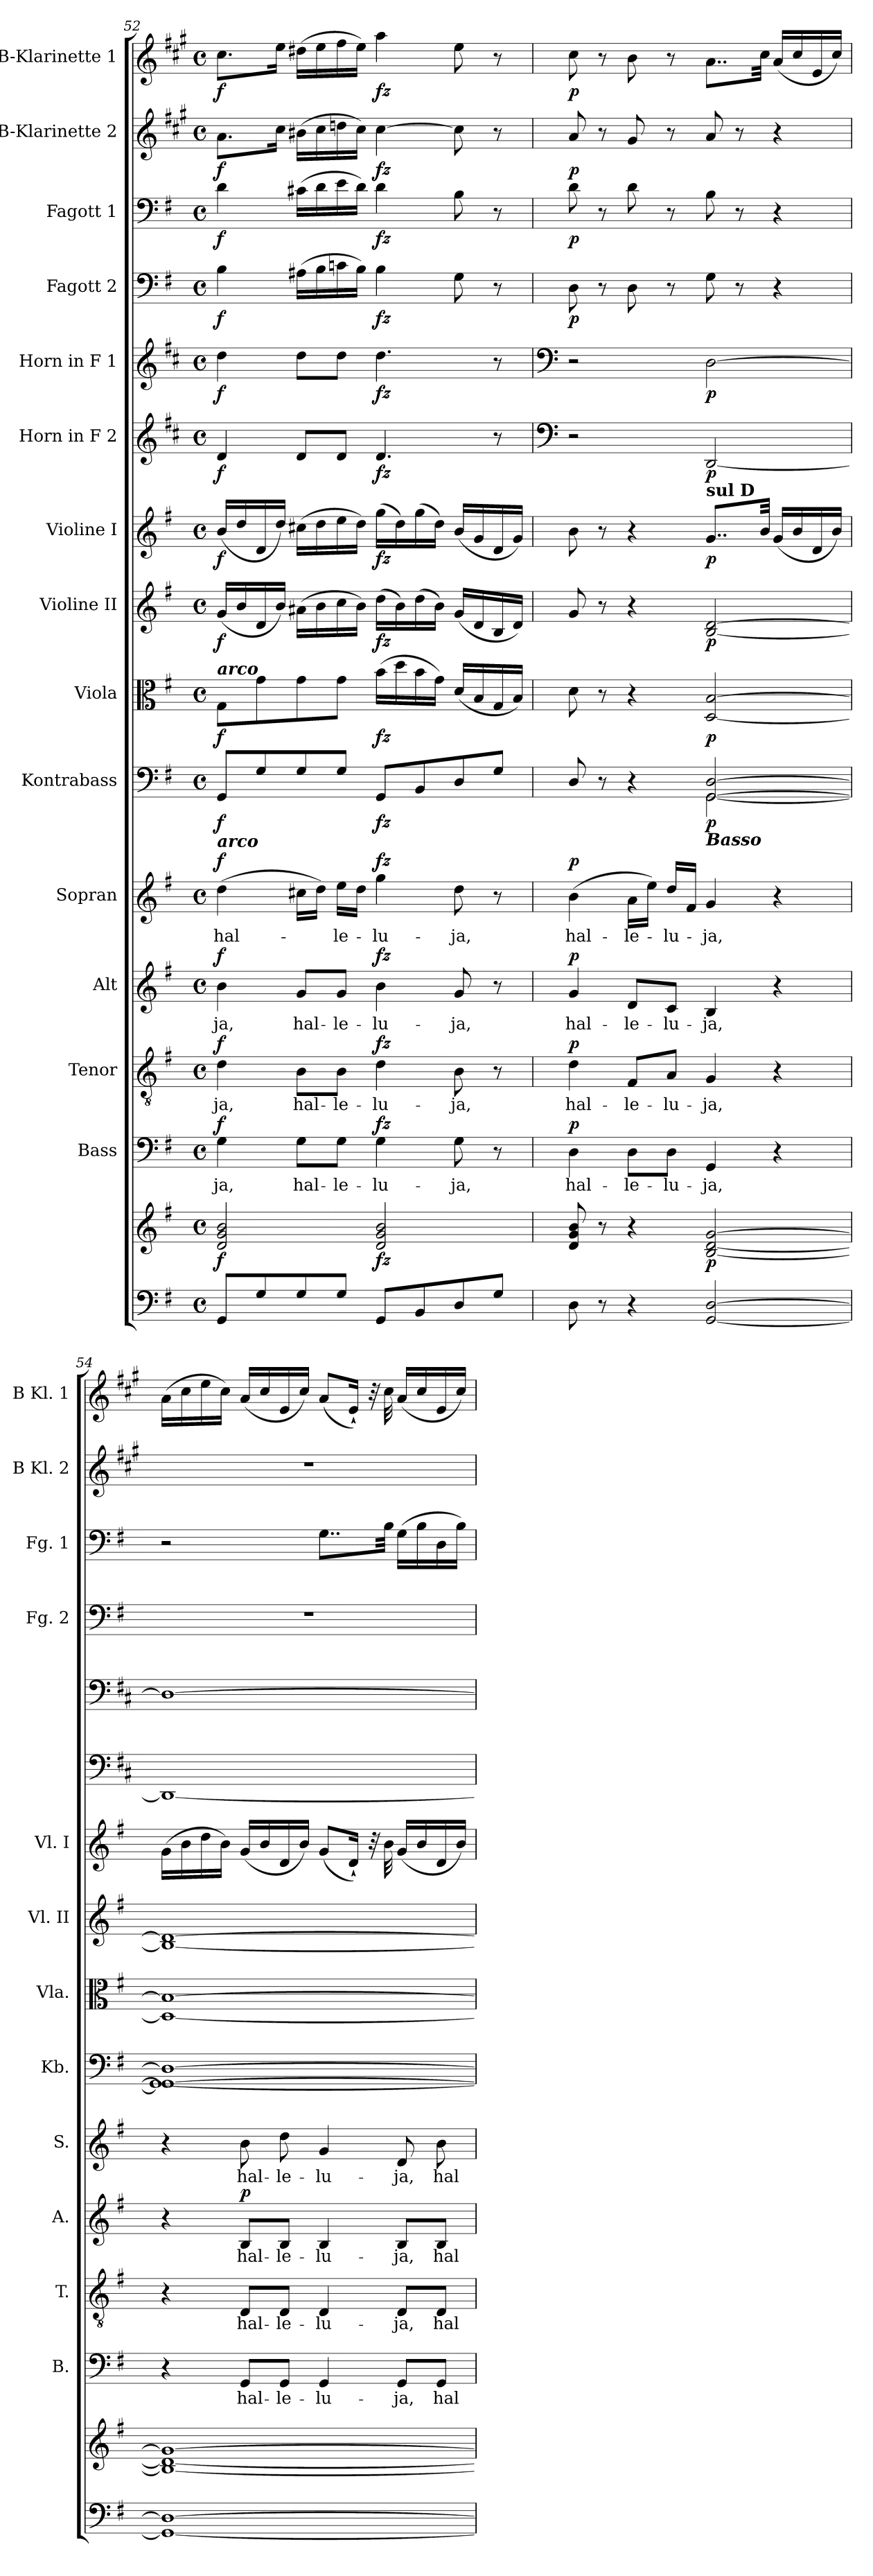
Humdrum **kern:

**kern	**kern	**dynam	**kern	**text	**dynam	**kern	**text	**dynam	**kern	**text	**dynam	**kern	**text	**dynam	**kern	**dynam	**kern	**dynam	**kern	**dynam	**kern	**dynam	**kern	**dynam	**kern	**dynam	**kern	**dynam	**kern	**dynam	**kern	**dynam	**kern	**dynam
*part15	*part15	*part15	*part14	*part14	*part14	*part13	*part13	*part13	*part12	*part12	*part12	*part11	*part11	*part11	*part10	*part10	*part9	*part9	*part8	*part8	*part7	*part7	*part6	*part6	*part5	*part5	*part4	*part4	*part3	*part3	*part2	*part2	*part1	*part1
*staff16	*staff15	*staff15/16	*staff14	*staff14	*staff14	*staff13	*staff13	*staff13	*staff12	*staff12	*staff12	*staff11	*staff11	*staff11	*staff10	*staff10	*staff9	*staff9	*staff8	*staff8	*staff7	*staff7	*staff6	*staff6	*staff5	*staff5	*staff4	*staff4	*staff3	*staff3	*staff2	*staff2	*staff1	*staff1
*	*	*	*I"Bass	*	*	*I"Tenor	*	*	*I"Alt	*	*	*I"Sopran	*	*	*I"Kontrabass	*	*I"Viola	*	*I"Violine II	*	*I"Violine I	*	*I"Horn in F 2	*	*I"Horn in F 1	*	*I"Fagott 2	*	*I"Fagott 1	*	*I"B-Klarinette 2	*	*I"B-Klarinette 1	*
*	*	*	*I'B.	*	*	*I'T.	*	*	*I'A.	*	*	*I'S.	*	*	*I'Kb.	*	*I'Vla.	*	*I'Vl. II	*	*I'Vl. I	*	*	*	*	*	*I'Fg. 2	*	*I'Fg. 1	*	*I'B Kl. 2	*	*I'B Kl. 1	*
!!LO:PB:g=z
*clefF4	*clefG2	*	*clefF4	*	*	*clefGv2	*	*	*clefG2	*	*	*clefG2	*	*	*clefF4	*	*clefC3	*	*clefG2	*	*clefG2	*	*clefG2	*	*clefG2	*	*clefF4	*	*clefF4	*	*clefG2	*	*clefG2	*
*	*	*	*	*	*	*	*	*	*	*	*	*	*	*	*ITrd7c12	*	*	*	*	*	*	*	*ITrd4c7	*	*ITrd4c7	*	*	*	*	*	*ITrd1c2	*	*ITrd1c2	*
*k[f#]	*k[f#]	*	*k[f#]	*	*	*k[f#]	*	*	*k[f#]	*	*	*k[f#]	*	*	*k[f#]	*	*k[f#]	*	*k[f#]	*	*k[f#]	*	*k[f#]	*	*k[f#]	*	*k[f#]	*	*k[f#]	*	*k[f#]	*	*k[f#]	*
*G:	*G:	*	*G:	*	*	*G:	*	*	*G:	*	*	*G:	*	*	*G:	*	*G:	*	*G:	*	*G:	*	*G:	*	*G:	*	*G:	*	*G:	*	*G:	*	*G:	*
*M4/4	*M4/4	*	*M4/4	*	*	*M4/4	*	*	*M4/4	*	*	*M4/4	*	*	*M4/4	*	*M4/4	*	*M4/4	*	*M4/4	*	*M4/4	*	*M4/4	*	*M4/4	*	*M4/4	*	*M4/4	*	*M4/4	*
*met(c)	*met(c)	*	*met(c)	*	*	*met(c)	*	*	*met(c)	*	*	*met(c)	*	*	*met(c)	*	*met(c)	*	*met(c)	*	*met(c)	*	*met(c)	*	*met(c)	*	*met(c)	*	*met(c)	*	*met(c)	*	*met(c)	*
=52	=52	=52	=52	=52	=52	=52	=52	=52	=52	=52	=52	=52	=52	=52	=52	=52	=52	=52	=52	=52	=52	=52	=52	=52	=52	=52	=52	=52	=52	=52	=52	=52	=52	=52
!	!	!	!	!	!	!	!	!	!	!	!	!	!	!	!	!	!LO:TX:a:Bi:t=arco	!	!	!	!	!	!	!	!	!	!	!	!	!	!	!	!	!
!	!	!	!	!	!	!	!	!	!	!	!	!	!	!	!LO:TX:b:Bi:t=arco	!	!	!	!	!	!	!	!	!	!	!	!	!	!	!	!	!	!	!
!	!	!LO:DY:b	!	!LO:LY:b	!LO:DY:a	!	!LO:LY:b	!LO:DY:a	!	!LO:LY:b	!LO:DY:a	!	!LO:LY:b	!LO:DY:a	!	!LO:DY:b	!	!LO:DY:b	!	!LO:DY:b	!	!LO:DY:b	!	!LO:DY:b	!	!LO:DY:b	!	!LO:DY:b	!	!LO:DY:b	!	!LO:DY:b	!	!LO:DY:b
8GG/L	2d/ 2g/ 2b/	f	4G\	-ja,	f	4d\	-ja,	f	4b\	-ja,	f	(>4dd\	hal-	f	8GGG/L	f	8G\L	f	(<16g/LL	f	(<16b/LL	f	4G/	f	4g\	f	4B\	f	4d\	f	8.g\L	f	8.b\L	f
.	.	.	.	.	.	.	.	.	.	.	.	.	.	.	.	.	.	.	16b/	.	16dd/	.	.	.	.	.	.	.	.	.	.	.	.	.
8G/	.	.	.	.	.	.	.	.	.	.	.	.	.	.	8GG/	.	8g\	.	16d/	.	16d/	.	.	.	.	.	.	.	.	.	.	.	.	.
.	.	.	.	.	.	.	.	.	.	.	.	.	.	.	.	.	.	.	16b/JJ)	.	16dd/JJ)	.	.	.	.	.	.	.	.	.	16b\Jk	.	16dd\Jk	.
!	!	!	!	!LO:LY:b	!	!	!LO:LY:b	!	!	!LO:LY:b	!	!	!	!	!	!	!	!	!	!	!	!	!	!	!	!	!	!	!	!	!	!	!	!
8G/	.	.	8G\L	hal-	.	8B\L	hal-	.	8g/L	hal-	.	16cc#X\LL	.	.	8GG/	.	8g\	.	(>16a#X\LL	.	(>16cc#X\LL	.	8G/L	.	8g\L	.	(>16A#X\LL	.	(>16c#X\LL	.	(>16a#X\LL	.	(>16cc#X\LL	.
.	.	.	.	.	.	.	.	.	.	.	.	16dd\JJ)	.	.	.	.	.	.	16b\	.	16dd\	.	.	.	.	.	16B\	.	16d\	.	16b\	.	16dd\	.
!	!	!	!	!LO:LY:b	!	!	!LO:LY:b	!	!	!LO:LY:b	!	!	!LO:LY:b	!	!	!	!	!	!	!	!	!	!	!	!	!	!	!	!	!	!	!	!	!
8G/J	.	.	8G\J	-le-	.	8B\J	-le-	.	8g/J	-le-	.	16ee\LL	-le-	.	8GG/J	.	8g\J	.	16cc\	.	16ee\	.	8G/J	.	8g\J	.	16cn\	.	16e\	.	16ccn\	.	16ee\	.
.	.	.	.	.	.	.	.	.	.	.	.	16dd\JJ	.	.	.	.	.	.	16b\JJ)	.	16dd\JJ)	.	.	.	.	.	16B\JJ)	.	16d\JJ)	.	16b\JJ)	.	16dd\JJ)	.
!	!	!LO:DY:b	!	!LO:LY:b	!LO:DY:a	!	!LO:LY:b	!LO:DY:a	!	!LO:LY:b	!LO:DY:a	!	!LO:LY:b	!LO:DY:a	!	!LO:DY:b	!	!LO:DY:b	!	!LO:DY:b	!	!LO:DY:b	!	!LO:DY:b	!	!LO:DY:b	!	!LO:DY:b	!	!LO:DY:b	!	!LO:DY:b	!	!LO:DY:b
8GG/L	2d/ 2g/ 2b/	fz	4G\	-lu-	fz	4d\	-lu-	fz	4b\	-lu-	fz	4gg\	-lu-	fz	8GGG/L	fz	(>16b\LL	fz	(>16dd\LL	fz	(>16gg\LL	fz	4.G/	fz	4.g\	fz	4B\	fz	4d\	fz	[4b\	fz	4gg\	fz
.	.	.	.	.	.	.	.	.	.	.	.	.	.	.	.	.	16dd\	.	16b\)	.	16dd\)	.	.	.	.	.	.	.	.	.	.	.	.	.
8BB/	.	.	.	.	.	.	.	.	.	.	.	.	.	.	8BBB/	.	16b\	.	(>16dd\	.	(>16gg\	.	.	.	.	.	.	.	.	.	.	.	.	.
.	.	.	.	.	.	.	.	.	.	.	.	.	.	.	.	.	16g\JJ)	.	16b\JJ)	.	16dd\JJ)	.	.	.	.	.	.	.	.	.	.	.	.	.
!	!	!	!	!LO:LY:b	!	!	!LO:LY:b	!	!	!LO:LY:b	!	!	!LO:LY:b	!	!	!	!	!	!	!	!	!	!	!	!	!	!	!	!	!	!	!	!	!
8D/	.	.	8G\	-ja,	.	8B\	-ja,	.	8g/	-ja,	.	8dd\	-ja,	.	8DD/	.	(<16d/LL	.	(<16g/LL	.	(<16b/LL	.	.	.	.	.	8G\	.	8B\	.	8b\]	.	8dd\	.
.	.	.	.	.	.	.	.	.	.	.	.	.	.	.	.	.	16B/	.	16d/	.	16g/	.	.	.	.	.	.	.	.	.	.	.	.	.
8G/J	.	.	8r	.	.	8r	.	.	8r	.	.	8r	.	.	8GG/J	.	16G/	.	16B/	.	16d/	.	8r	.	8r	.	8r	.	8r	.	8r	.	8r	.
.	.	.	.	.	.	.	.	.	.	.	.	.	.	.	.	.	16B/JJ)	.	16d/JJ)	.	16g/JJ)	.	.	.	.	.	.	.	.	.	.	.	.	.
=53	=53	=53	=53	=53	=53	=53	=53	=53	=53	=53	=53	=53	=53	=53	=53	=53	=53	=53	=53	=53	=53	=53	=53	=53	=53	=53	=53	=53	=53	=53	=53	=53	=53	=53
*	*	*	*	*	*	*	*	*	*	*	*	*	*	*	*	*	*	*	*	*	*	*	*clefF4	*	*clefF4	*	*	*	*	*	*	*	*	*
!	!	!	!	!LO:LY:b	!LO:DY:a	!	!LO:LY:b	!LO:DY:a	!	!LO:LY:b	!LO:DY:a	!	!LO:LY:b	!LO:DY:a	!	!	!	!	!	!	!	!	!	!	!	!	!	!LO:DY:b	!	!LO:DY:b	!	!LO:DY:b	!	!LO:DY:b
*	*	*	*	*	*	*	*	*	*	*	*	*	*	*	*^	*	*	*	*	*	*	*	*	*	*	*	*	*	*	*	*	*	*	*
8D\	8d/ 8g/ 8b/	.	4D\	hal-	p	4d\	hal-	p	4g/	hal-	p	(>4b\	hal-	p	8DD/	2ryy	.	8d\	.	8g/	.	8b\	.	2r	.	2r	.	8D\	p	8d\	p	8g/	p	8b\	p
8r	8r	.	.	.	.	.	.	.	.	.	.	.	.	.	8r	.	.	8r	.	8r	.	8r	.	.	.	.	.	8r	.	8r	.	8r	.	8r	.
!	!	!	!	!LO:LY:b	!	!	!LO:LY:b	!	!	!LO:LY:b	!	!	!LO:LY:b	!	!	!	!	!	!	!	!	!	!	!	!	!	!	!	!	!	!	!	!	!	!
4r	4r	.	8D\L	-le-	.	8F#/L	-le-	.	8d/L	-le-	.	16a\LL	-le-	.	4r	.	.	4r	.	4r	.	4r	.	.	.	.	.	8D\	.	8d\	.	8f#/	.	8a\	.
.	.	.	.	.	.	.	.	.	.	.	.	16ee\JJ)	.	.	.	.	.	.	.	.	.	.	.	.	.	.	.	.	.	.	.	.	.	.	.
!	!	!	!	!LO:LY:b	!	!	!LO:LY:b	!	!	!LO:LY:b	!	!	!LO:LY:b	!	!	!	!	!	!	!	!	!	!	!	!	!	!	!	!	!	!	!	!	!	!
.	.	.	8D\J	-lu-	.	8A/J	-lu-	.	8c/J	-lu-	.	16dd/LL	-lu-	.	.	.	.	.	.	.	.	.	.	.	.	.	.	8r	.	8r	.	8r	.	8r	.
.	.	.	.	.	.	.	.	.	.	.	.	16f#/JJ	.	.	.	.	.	.	.	.	.	.	.	.	.	.	.	.	.	.	.	.	.	.	.
!	!	!	!	!	!	!	!	!	!	!	!	!	!	!	!	!	!	!	!	!	!	!LO:TX:a:B:t=sul D	!	!	!	!	!	!	!	!	!	!	!	!	!
!	!	!	!	!	!	!	!	!	!	!	!	!	!	!	!LO:TX:b:Bi:t=Basso	!	!	!	!	!	!	!	!	!	!	!	!	!	!	!	!	!	!	!	!
!	!	!LO:DY:b	!	!LO:LY:b	!	!	!LO:LY:b	!	!	!LO:LY:b	!	!	!LO:LY:b	!	!	!	!LO:DY:b	!	!LO:DY:b	!	!LO:DY:b	!	!LO:DY:b	!	!LO:DY:b	!	!LO:DY:b	!	!	!	!	!	!	!	!
[2GG/ [2D/	[2B/ [2d/ [2g/	p	4GG/	-ja,	.	4G/	-ja,	.	4B/	-ja,	.	4g/	-ja,	.	[>2GGG/ [>2DD/	[<2GGG\	p	[2D/ [2B/	p	[2B/ [2d/	p	8..g/L	p	[2GGG/	p	[2GG\	p	8G\	.	8B\	.	8g/	.	8..g\L	.
.	.	.	.	.	.	.	.	.	.	.	.	.	.	.	.	.	.	.	.	.	.	.	.	.	.	.	.	8r	.	8r	.	8r	.	.	.
.	.	.	.	.	.	.	.	.	.	.	.	.	.	.	.	.	.	.	.	.	.	32b/Jkk	.	.	.	.	.	.	.	.	.	.	.	32b\Jkk	.
.	.	.	4r	.	.	4r	.	.	4r	.	.	4r	.	.	.	.	.	.	.	.	.	(<16g/LL	.	.	.	.	.	4r	.	4r	.	4r	.	(<16g/LL	.
.	.	.	.	.	.	.	.	.	.	.	.	.	.	.	.	.	.	.	.	.	.	16b/	.	.	.	.	.	.	.	.	.	.	.	16b/	.
.	.	.	.	.	.	.	.	.	.	.	.	.	.	.	.	.	.	.	.	.	.	16d/	.	.	.	.	.	.	.	.	.	.	.	16d/	.
.	.	.	.	.	.	.	.	.	.	.	.	.	.	.	.	.	.	.	.	.	.	16b/JJ)	.	.	.	.	.	.	.	.	.	.	.	16b/JJ)	.
=54	=54	=54	=54	=54	=54	=54	=54	=54	=54	=54	=54	=54	=54	=54	=54	=54	=54	=54	=54	=54	=54	=54	=54	=54	=54	=54	=54	=54	=54	=54	=54	=54	=54	=54	=54
1GG_ 1D_	1B_ 1d_ 1g_	.	4r	.	.	4r	.	.	4r	.	.	4r	.	.	1GGG_ 1DD_	1GGG_	.	1D_ 1B_	.	1B_ 1d_	.	(>16g\LL	.	1GGG_	.	1GG_	.	1r	.	2r	.	1r	.	(>16g\LL	.
.	.	.	.	.	.	.	.	.	.	.	.	.	.	.	.	.	.	.	.	.	.	16b\	.	.	.	.	.	.	.	.	.	.	.	16b\	.
.	.	.	.	.	.	.	.	.	.	.	.	.	.	.	.	.	.	.	.	.	.	16dd\	.	.	.	.	.	.	.	.	.	.	.	16dd\	.
.	.	.	.	.	.	.	.	.	.	.	.	.	.	.	.	.	.	.	.	.	.	16b\JJ)	.	.	.	.	.	.	.	.	.	.	.	16b\JJ)	.
!	!	!	!	!LO:LY:b	!	!	!LO:LY:b	!	!	!LO:LY:b	!LO:DY:a	!	!LO:LY:b	!	!	!	!	!	!	!	!	!	!	!	!	!	!	!	!	!	!	!	!	!	!
.	.	.	8GG/L	hal-	.	8D/L	hal-	.	8B/L	hal-	p	8b\	hal-	.	.	.	.	.	.	.	.	(16g/LL	.	.	.	.	.	.	.	.	.	.	.	(<16g/LL	.
.	.	.	.	.	.	.	.	.	.	.	.	.	.	.	.	.	.	.	.	.	.	16b/	.	.	.	.	.	.	.	.	.	.	.	16b/	.
!	!	!	!	!LO:LY:b	!	!	!LO:LY:b	!	!	!LO:LY:b	!	!	!LO:LY:b	!	!	!	!	!	!	!	!	!	!	!	!	!	!	!	!	!	!	!	!	!	!
.	.	.	8GG/J	-le-	.	8D/J	-le-	.	8B/J	-le-	.	8dd\	-le-	.	.	.	.	.	.	.	.	16d/	.	.	.	.	.	.	.	.	.	.	.	16d/	.
.	.	.	.	.	.	.	.	.	.	.	.	.	.	.	.	.	.	.	.	.	.	16b/JJ)	.	.	.	.	.	.	.	.	.	.	.	16b/JJ)	.
!	!	!	!	!LO:LY:b	!	!	!LO:LY:b	!	!	!LO:LY:b	!	!	!LO:LY:b	!	!	!	!	!	!	!	!	!	!	!	!	!	!	!	!	!	!	!	!	!	!
.	.	.	4GG/	-lu-	.	4D/	-lu-	.	4B/	-lu-	.	4g/	-lu-	.	.	.	.	.	.	.	.	(<8g/L	.	.	.	.	.	.	.	8..G\L	.	.	.	(<8g/L	.
.	.	.	.	.	.	.	.	.	.	.	.	.	.	.	.	.	.	.	.	.	.	16d`</Jk)	.	.	.	.	.	.	.	.	.	.	.	16d`</Jk)	.
.	.	.	.	.	.	.	.	.	.	.	.	.	.	.	.	.	.	.	.	.	.	32r	.	.	.	.	.	.	.	.	.	.	.	32r	.
.	.	.	.	.	.	.	.	.	.	.	.	.	.	.	.	.	.	.	.	.	.	32b\	.	.	.	.	.	.	.	32B\Jkk	.	.	.	32b\	.
!	!	!	!	!LO:LY:b	!	!	!LO:LY:b	!	!	!LO:LY:b	!	!	!LO:LY:b	!	!	!	!	!	!	!	!	!	!	!	!	!	!	!	!	!	!	!	!	!	!
.	.	.	8GG/L	-ja,	.	8D/L	-ja,	.	8B/L	-ja,	.	8d/	-ja,	.	.	.	.	.	.	.	.	(16g/LL	.	.	.	.	.	.	.	(>16G\LL	.	.	.	(<16g/LL	.
.	.	.	.	.	.	.	.	.	.	.	.	.	.	.	.	.	.	.	.	.	.	16b/	.	.	.	.	.	.	.	16B\	.	.	.	16b/	.
!	!	!	!	!LO:LY:b	!	!	!LO:LY:b	!	!	!LO:LY:b	!	!	!LO:LY:b	!	!	!	!	!	!	!	!	!	!	!	!	!	!	!	!	!	!	!	!	!	!
.	.	.	8GG/J	hal-	.	8D/J	hal-	.	8B/J	hal-	.	8b\	hal-	.	.	.	.	.	.	.	.	16d/	.	.	.	.	.	.	.	16D\	.	.	.	16d/	.
.	.	.	.	.	.	.	.	.	.	.	.	.	.	.	.	.	.	.	.	.	.	16b/JJ)	.	.	.	.	.	.	.	16B\JJ)	.	.	.	16b/JJ)	.
*	*	*	*	*	*	*	*	*	*	*	*	*	*	*	*v	*v	*	*	*	*	*	*	*	*	*	*	*	*	*	*	*	*	*	*	*
=	=	=	=	=	=	=	=	=	=	=	=	=	=	=	=	=	=	=	=	=	=	=	=	=	=	=	=	=	=	=	=	=	=	=
*-	*-	*-	*-	*-	*-	*-	*-	*-	*-	*-	*-	*-	*-	*-	*-	*-	*-	*-	*-	*-	*-	*-	*-	*-	*-	*-	*-	*-	*-	*-	*-	*-	*-	*-
